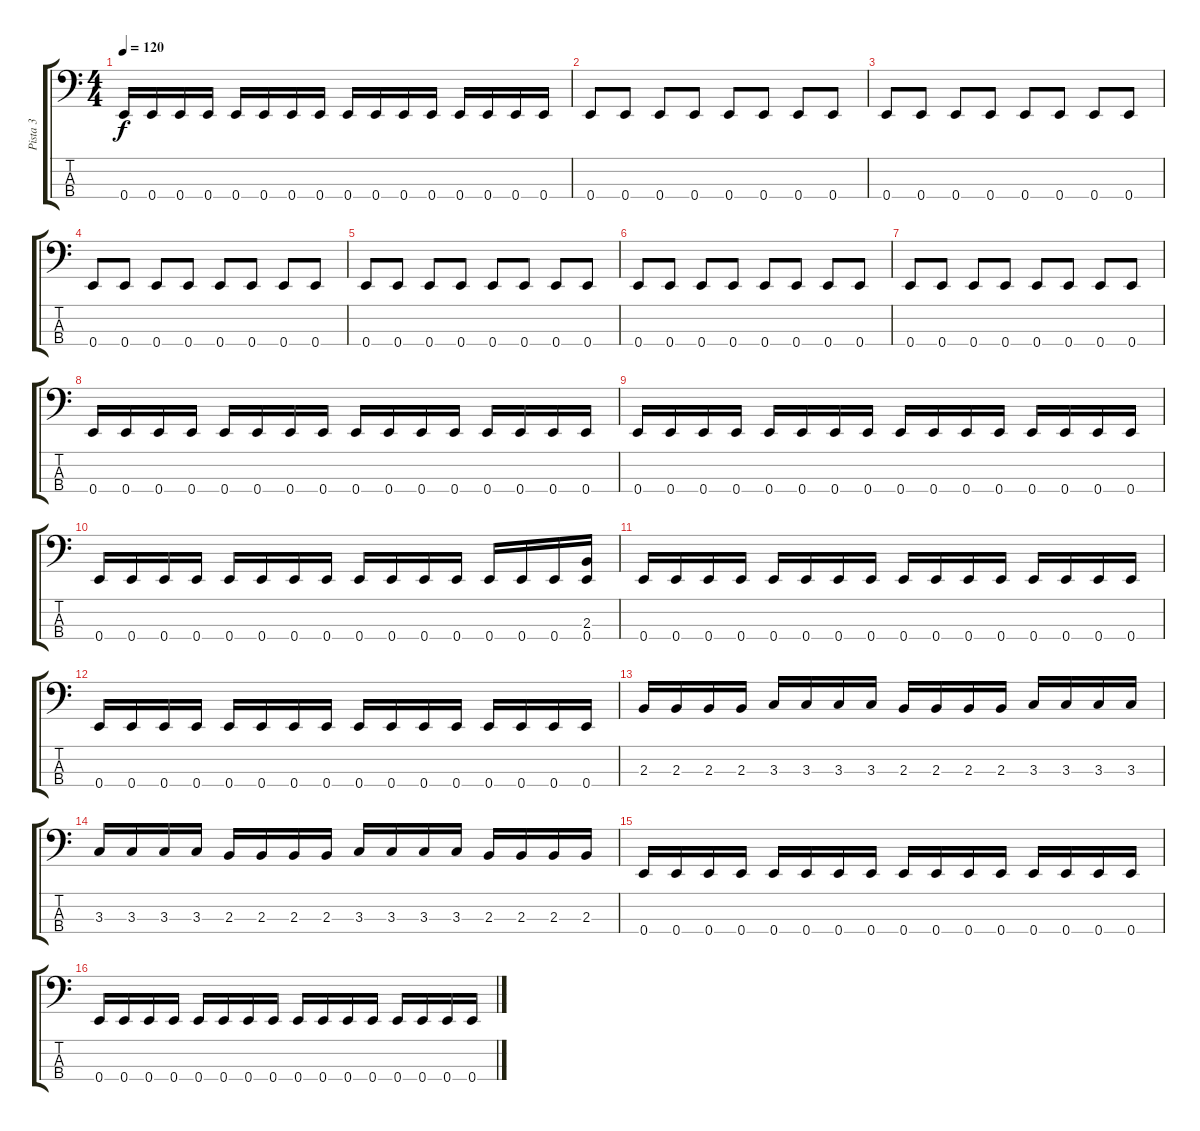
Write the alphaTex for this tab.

\track ("Pista 3" "Pista 3") {instrument electricbassfinger}
\staff {score tabs}
\tuning (G2 D2 A1 E1) {hide}
\ts (4 4)
\tempo 120
\clef f4
\ks c
0.4.16{dy f} 0.4.16 0.4.16 0.4.16 0.4.16 0.4.16 0.4.16 0.4.16 0.4.16 0.4.16 0.4.16 0.4.16 0.4.16 0.4.16 0.4.16 0.4.16 |
0.4.8 0.4.8 0.4.8 0.4.8 0.4.8 0.4.8 0.4.8 0.4.8 |
0.4.8 0.4.8 0.4.8 0.4.8 0.4.8 0.4.8 0.4.8 0.4.8 |
0.4.8 0.4.8 0.4.8 0.4.8 0.4.8 0.4.8 0.4.8 0.4.8 |
0.4.8 0.4.8 0.4.8 0.4.8 0.4.8 0.4.8 0.4.8 0.4.8 |
0.4.8 0.4.8 0.4.8 0.4.8 0.4.8 0.4.8 0.4.8 0.4.8 |
0.4.8 0.4.8 0.4.8 0.4.8 0.4.8 0.4.8 0.4.8 0.4.8 |
0.4.16 0.4.16 0.4.16 0.4.16 0.4.16 0.4.16 0.4.16 0.4.16 0.4.16 0.4.16 0.4.16 0.4.16 0.4.16 0.4.16 0.4.16 0.4.16 |
0.4.16 0.4.16 0.4.16 0.4.16 0.4.16 0.4.16 0.4.16 0.4.16 0.4.16 0.4.16 0.4.16 0.4.16 0.4.16 0.4.16 0.4.16 0.4.16 |
0.4.16 0.4.16 0.4.16 0.4.16 0.4.16 0.4.16 0.4.16 0.4.16 0.4.16 0.4.16 0.4.16 0.4.16 0.4.16 0.4.16 0.4.16 (2.3 0.4).16 |
0.4.16 0.4.16 0.4.16 0.4.16 0.4.16 0.4.16 0.4.16 0.4.16 0.4.16 0.4.16 0.4.16 0.4.16 0.4.16 0.4.16 0.4.16 0.4.16 |
0.4.16 0.4.16 0.4.16 0.4.16 0.4.16 0.4.16 0.4.16 0.4.16 0.4.16 0.4.16 0.4.16 0.4.16 0.4.16 0.4.16 0.4.16 0.4.16 |
2.3.16 2.3.16 2.3.16 2.3.16 3.3.16 3.3.16 3.3.16 3.3.16 2.3.16 2.3.16 2.3.16 2.3.16 3.3.16 3.3.16 3.3.16 3.3.16 |
3.3.16 3.3.16 3.3.16 3.3.16 2.3.16 2.3.16 2.3.16 2.3.16 3.3.16 3.3.16 3.3.16 3.3.16 2.3.16 2.3.16 2.3.16 2.3.16 |
0.4.16 0.4.16 0.4.16 0.4.16 0.4.16 0.4.16 0.4.16 0.4.16 0.4.16 0.4.16 0.4.16 0.4.16 0.4.16 0.4.16 0.4.16 0.4.16 |
0.4.16 0.4.16 0.4.16 0.4.16 0.4.16 0.4.16 0.4.16 0.4.16 0.4.16 0.4.16 0.4.16 0.4.16 0.4.16 0.4.16 0.4.16 0.4.16
